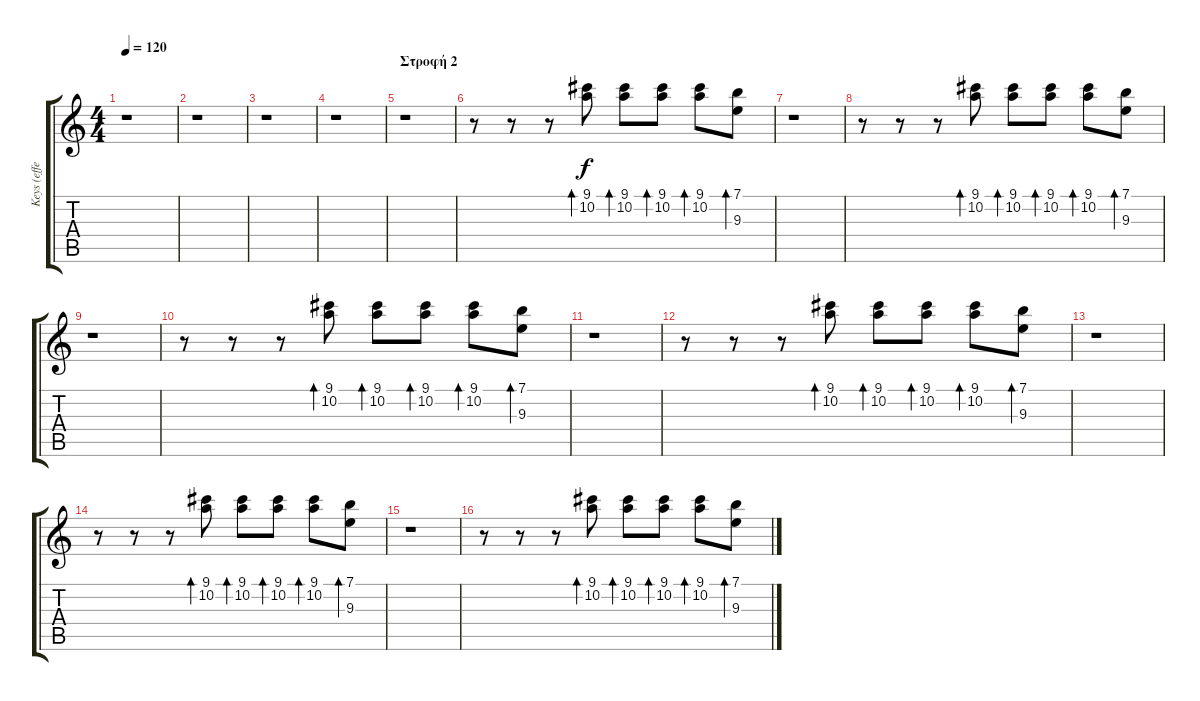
\track ("Keys (effects)" "Keys (effe") {instrument guitarharmonics}
\staff {score tabs}
\tuning (E4 B3 G3 D3 A2 E2) {hide}
\ts (4 4)
\tempo 120
\clef g2
\ks c
r.1{dy f} |
r.1 |
r.1 |
r.1 |
\section ("" "Στροφή 2")
r.1 |
r.8 r.8 r.8 (9.1 10.2).8{bd 480} (9.1 10.2).8{bd 480} (9.1 10.2).8{bd 480} (9.1 10.2).8{bd 480} (7.1 9.3).8{bd 480} |
r.1 |
r.8 r.8 r.8 (9.1 10.2).8{bd 480} (9.1 10.2).8{bd 480} (9.1 10.2).8{bd 480} (9.1 10.2).8{bd 480} (7.1 9.3).8{bd 480} |
r.1 |
r.8 r.8 r.8 (9.1 10.2).8{bd 480} (9.1 10.2).8{bd 480} (9.1 10.2).8{bd 480} (9.1 10.2).8{bd 480} (7.1 9.3).8{bd 480} |
r.1 |
r.8 r.8 r.8 (9.1 10.2).8{bd 480} (9.1 10.2).8{bd 480} (9.1 10.2).8{bd 480} (9.1 10.2).8{bd 480} (7.1 9.3).8{bd 480} |
r.1 |
r.8 r.8 r.8 (9.1 10.2).8{bd 480} (9.1 10.2).8{bd 480} (9.1 10.2).8{bd 480} (9.1 10.2).8{bd 480} (7.1 9.3).8{bd 480} |
r.1 |
r.8 r.8 r.8 (9.1 10.2).8{bd 480} (9.1 10.2).8{bd 480} (9.1 10.2).8{bd 480} (9.1 10.2).8{bd 480} (7.1 9.3).8{bd 480}
